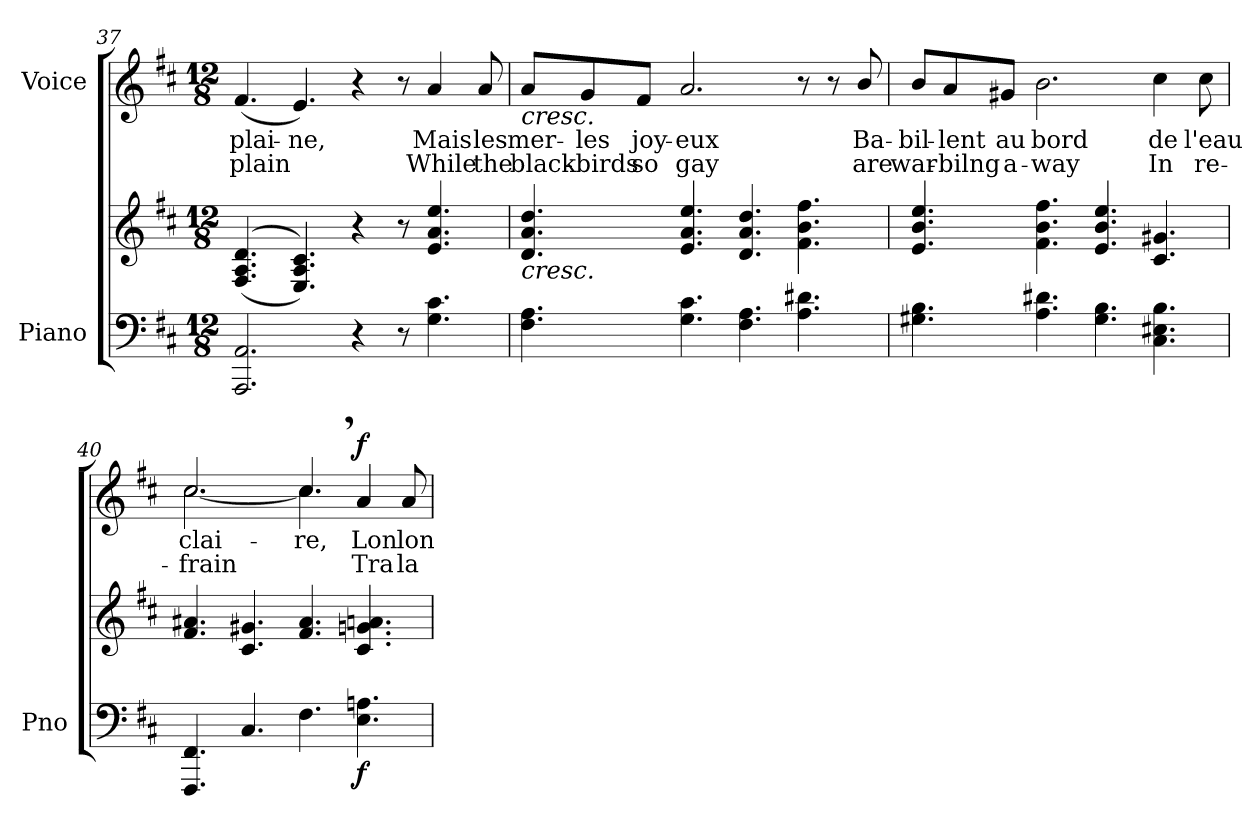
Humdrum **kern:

**kern	**kern	**dynam	**kern	**text	**text	**dynam
*part2	*part2	*part2	*part1	*part1	*part1	*part1
*staff3	*staff2	*staff2/3	*staff1	*staff1	*staff1	*staff1
*I"Piano	*	*	*I"Voice	*	*	*
*I'Pno	*	*	*	*	*	*
!!LO:LB:g=z
*clefF4	*clefG2	*	*clefG2	*	*	*
*k[f#c#]	*k[f#c#]	*	*k[f#c#]	*	*	*
*M12/8	*M12/8	*	*M12/8	*	*	*
=37	=37	=37	=37	=37	=37	=37
!	!	!	!	!LO:LY:b	!LO:LY:b	!
2.AAA/ 2.AA/	((4.F#/ 4.A/ 4.d/	.	(4.f#/	plai-	plain	.
!	!	!	!	!LO:LY:b	!	!
.	4.E/ 4.A/ 4.c#/))	.	4.e/)	-ne,	.	.
4r	4r	.	4r	.	.	.
8r	8r	.	8r	.	.	.
!	!	!	!	!LO:LY:b	!LO:LY:b	!
4.G\ 4.c#\	4.e/ 4.a/ 4.ee/	.	4a/	Mais	While	.
!	!	!	!	!LO:LY:b	!LO:LY:b	!
.	.	.	8a/	les	the	.
=38	=38	=38	=38	=38	=38	=38
!	!	!	!LO:TX:b:i:t=cresc.	!	!	!
!	!LO:TX:b:i:t=cresc.	!	!	!	!	!
!	!	!	!	!LO:LY:b	!LO:LY:b	!
4.F#\ 4.A\	4.d/ 4.a/ 4.dd/	.	8a/L	mer-	black-	.
!	!	!	!	!LO:LY:b	!LO:LY:b	!
.	.	.	8g/	-les	-birds	.
!	!	!	!	!LO:LY:b	!LO:LY:b	!
.	.	.	8f#/J	joy-	so	.
!	!	!	!	!LO:LY:b	!LO:LY:b	!
4.G\ 4.c#\	4.e/ 4.a/ 4.ee/	.	2.a/	-eux	gay	.
4.F#\ 4.A\	4.d/ 4.a/ 4.dd/	.	.	.	.	.
4.A\ 4.d#X\	4.f#\ 4.b\ 4.ff#\	.	8r	.	.	.
.	.	.	8r	.	.	.
!	!	!	!	!LO:LY:b	!LO:LY:b	!
.	.	.	8b/	Ba-	are	.
=39	=39	=39	=39	=39	=39	=39
!	!	!	!	!LO:LY:b	!LO:LY:b	!
4.G#X\ 4.B\	4.e/ 4.b/ 4.ee/	.	8b/L	-bil-	war-	.
!	!	!	!	!LO:LY:b	!LO:LY:b	!
.	.	.	8a/	-lent	-bilng	.
!	!	!	!	!LO:LY:b	!LO:LY:b	!
.	.	.	8g#X/J	au	a-	.
!	!	!	!	!LO:LY:b	!LO:LY:b	!
4.A\ 4.d#X\	4.f#\ 4.b\ 4.ff#\	.	2.b\	bord	-way	.
4.G#\ 4.B\	4.e/ 4.b/ 4.ee/	.	.	.	.	.
!	!	!	!	!LO:LY:b	!LO:LY:b	!
4.C#\ 4.E#X\ 4.B\	4.c#/ 4.g#X/	.	4cc#\	de	In	.
!	!	!	!	!LO:LY:b	!LO:LY:b	!
.	.	.	8cc#\	l'eau	re-	.
!!LO:LB:g=z
=40	=40	=40	=40	=40	=40	=40
!	!	!	!	!LO:LY:b	!LO:LY:b	!
*	*	*	*^	*	*	*
4.FFF#/ 4.FF#/	4.f#/ 4.a#X/	.	2.cc#/	[2.cc#\	clai-	-frain	.
4.C#/	4.c#/ 4.g#X/	.	.	.	.	.	.
!	!	!	!	!	!LO:LY:b	!	!
4.F#\	4.f#/ 4.a#/	.	4.cc#,/	4.cc#\]	-re,	.	.
!	!	!LO:DY:b=2	!	!	!LO:LY:b	!LO:LY:b	!LO:DY:b
4.E\ 4.An\	4.c#/ 4.gn/ 4.an/	f	4a/	4.ryy	Lon	Tra	f
!	!	!	!	!	!LO:LY:b	!LO:LY:b	!
.	.	.	8a/	.	lon	la	.
*	*	*	*v	*v	*	*	*
=	=	=	=	=	=	=
*-	*-	*-	*-	*-	*-	*-
